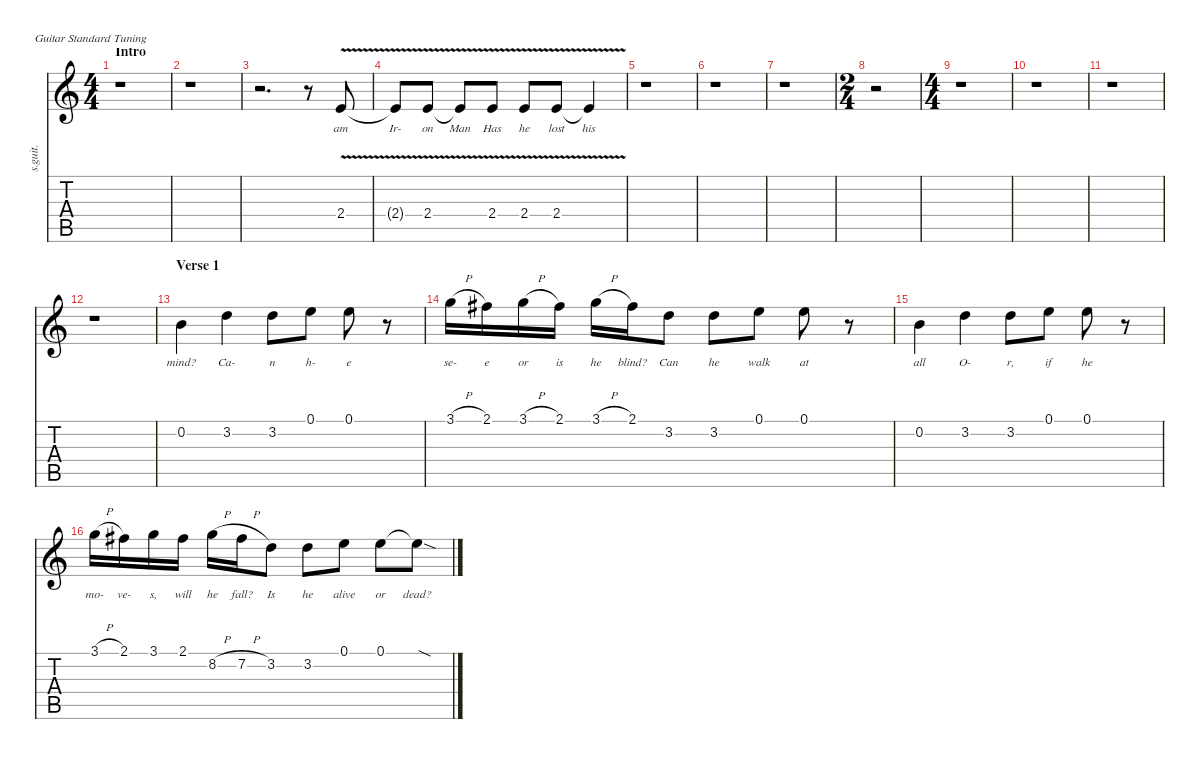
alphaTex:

\defaultSystemsLayout 4
\hideDynamics
\bracketExtendMode nobrackets
\track ("Ozzy Osbourne - Vocals" "s.guit.") {instrument tenorsax}
\staff {score tabs}
\tuning (E4 B3 G3 D3 A2 E2)
\displaytranspose 12
\ts (4 4)
\beaming (8 2 2 2 2)
\section ("" "Intro")
\tempo (65 hide)
\clef g2
\ks c
r.1{dy f instrument tenorsax} |
r.1 |
r.2{d} r.8 2.4{v}.8{lyrics (0 "am") lyrics (1 "") lyrics (2 "") lyrics (3 "") lyrics (4 "")} |
2.4{t}.8{lyrics (0 "Ir-") lyrics (1 "") lyrics (2 "") lyrics (3 "") lyrics (4 "")} 2.4{v}.8{lyrics (0 "on") lyrics (1 "") lyrics (2 "") lyrics (3 "") lyrics (4 "")} 2.4{t}.8{lyrics (0 "Man") lyrics (1 "") lyrics (2 "") lyrics (3 "") lyrics (4 "")} 2.4{v}.8{lyrics (0 "Has") lyrics (1 "") lyrics (2 "") lyrics (3 "") lyrics (4 "")} 2.4{v}.8{lyrics (0 "he") lyrics (1 "") lyrics (2 "") lyrics (3 "") lyrics (4 "")} 2.4{v}.8{lyrics (0 "lost") lyrics (1 "") lyrics (2 "") lyrics (3 "") lyrics (4 "")} 2.4{t}.4{lyrics (0 "his") lyrics (1 "") lyrics (2 "") lyrics (3 "") lyrics (4 "")} |
r.1 |
r.1 |
r.1 |
\ts (2 4)
\beaming (8 2 2 2 2)
r.2 |
\ts (4 4)
\beaming (8 2 2 2 2)
\tempo (70 hide)
r.1 |
r.1 |
\tempo (72 hide)
r.1 |
r.1 |
\section ("" "Verse 1")
\tempo (76 hide)
0.2.4{lyrics (0 "mind?") lyrics (1 "") lyrics (2 "") lyrics (3 "") lyrics (4 "")} 3.2.4{lyrics (0 "Ca-") lyrics (1 "") lyrics (2 "") lyrics (3 "") lyrics (4 "")} 3.2.8{lyrics (0 "n") lyrics (1 "") lyrics (2 "") lyrics (3 "") lyrics (4 "")} 0.1.8{lyrics (0 "h-") lyrics (1 "") lyrics (2 "") lyrics (3 "") lyrics (4 "")} 0.1.8{lyrics (0 "e") lyrics (1 "") lyrics (2 "") lyrics (3 "") lyrics (4 "")} r.8 |
3.1{h}.16{lyrics (0 "se-") lyrics (1 "") lyrics (2 "") lyrics (3 "") lyrics (4 "")} 2.1{acc #}.16{lyrics (0 "e") lyrics (1 "") lyrics (2 "") lyrics (3 "") lyrics (4 "")} 3.1{h}.16{lyrics (0 "or") lyrics (1 "") lyrics (2 "") lyrics (3 "") lyrics (4 "")} 2.1{acc #}.16{lyrics (0 "is") lyrics (1 "") lyrics (2 "") lyrics (3 "") lyrics (4 "")} 3.1{h}.16{lyrics (0 "he") lyrics (1 "") lyrics (2 "") lyrics (3 "") lyrics (4 "")} 2.1{acc #}.16{lyrics (0 "blind?") lyrics (1 "") lyrics (2 "") lyrics (3 "") lyrics (4 "")} 3.2.8{lyrics (0 "Can") lyrics (1 "") lyrics (2 "") lyrics (3 "") lyrics (4 "")} 3.2.8{lyrics (0 "he") lyrics (1 "") lyrics (2 "") lyrics (3 "") lyrics (4 "")} 0.1.8{lyrics (0 "walk") lyrics (1 "") lyrics (2 "") lyrics (3 "") lyrics (4 "")} 0.1.8{lyrics (0 "at") lyrics (1 "") lyrics (2 "") lyrics (3 "") lyrics (4 "")} r.8 |
0.2.4{lyrics (0 "all") lyrics (1 "") lyrics (2 "") lyrics (3 "") lyrics (4 "")} 3.2.4{lyrics (0 "O-") lyrics (1 "") lyrics (2 "") lyrics (3 "") lyrics (4 "")} 3.2.8{lyrics (0 "r,") lyrics (1 "") lyrics (2 "") lyrics (3 "") lyrics (4 "")} 0.1.8{lyrics (0 "if") lyrics (1 "") lyrics (2 "") lyrics (3 "") lyrics (4 "")} 0.1.8{lyrics (0 "he") lyrics (1 "") lyrics (2 "") lyrics (3 "") lyrics (4 "")} r.8 |
3.1{h}.16{lyrics (0 "mo-") lyrics (1 "") lyrics (2 "") lyrics (3 "") lyrics (4 "")} 2.1{acc #}.16{lyrics (0 "ve-") lyrics (1 "") lyrics (2 "") lyrics (3 "") lyrics (4 "")} 3.1.16{lyrics (0 "s,") lyrics (1 "") lyrics (2 "") lyrics (3 "") lyrics (4 "")} 2.1{acc #}.16{lyrics (0 "will") lyrics (1 "") lyrics (2 "") lyrics (3 "") lyrics (4 "")} 8.2{h}.16{lyrics (0 "he") lyrics (1 "") lyrics (2 "") lyrics (3 "") lyrics (4 "")} 7.2{h acc #}.16{lyrics (0 "fall?") lyrics (1 "") lyrics (2 "") lyrics (3 "") lyrics (4 "")} 3.2.8{lyrics (0 "Is") lyrics (1 "") lyrics (2 "") lyrics (3 "") lyrics (4 "")} 3.2.8{lyrics (0 "he") lyrics (1 "") lyrics (2 "") lyrics (3 "") lyrics (4 "")} 0.1.8{lyrics (0 "alive") lyrics (1 "") lyrics (2 "") lyrics (3 "") lyrics (4 "")} 0.1.8{lyrics (0 "or") lyrics (1 "") lyrics (2 "") lyrics (3 "") lyrics (4 "")} 0.1{sod t}.8{lyrics (0 "dead?") lyrics (1 "") lyrics (2 "") lyrics (3 "") lyrics (4 "")}
